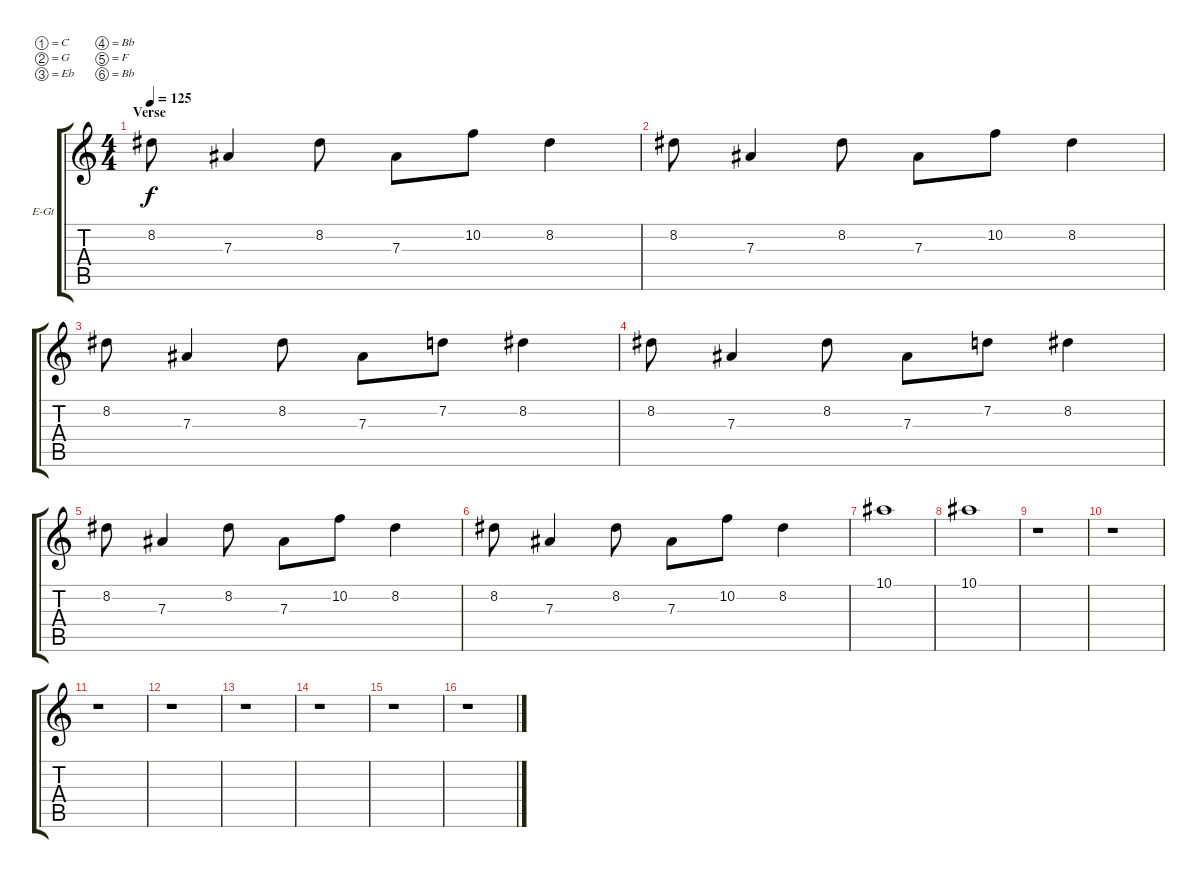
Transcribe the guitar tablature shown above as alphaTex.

\bracketExtendMode groupsimilarinstruments
\firstSystemTrackNameOrientation horizontal
\otherSystemsTrackNameOrientation horizontal
\track ("Lead (Aaron Fink)" "E-Gt") {instrument overdrivenguitar}
\staff {score tabs}
\tuning (C4 G3 Eb3 Bb2 F2 Bb1)
\ts (4 4)
\section ("" "Verse")
\tempo 125
\clef g2
\ks c
8.2.8{dy f} 7.3.4 8.2.8 7.3.8 10.2.8 8.2.4 |
8.2.8 7.3.4 8.2.8 7.3.8 10.2.8 8.2.4 |
8.2.8 7.3.4 8.2.8 7.3.8 7.2.8 8.2.4 |
8.2.8 7.3.4 8.2.8 7.3.8 7.2.8 8.2.4 |
8.2.8 7.3.4 8.2.8 7.3.8 10.2.8 8.2.4 |
8.2.8 7.3.4 8.2.8 7.3.8 10.2.8 8.2.4 |
10.1.1 |
10.1.1 |
r.1 |
r.1 |
r.1 |
r.1 |
r.1 |
r.1 |
r.1 |
r.1
